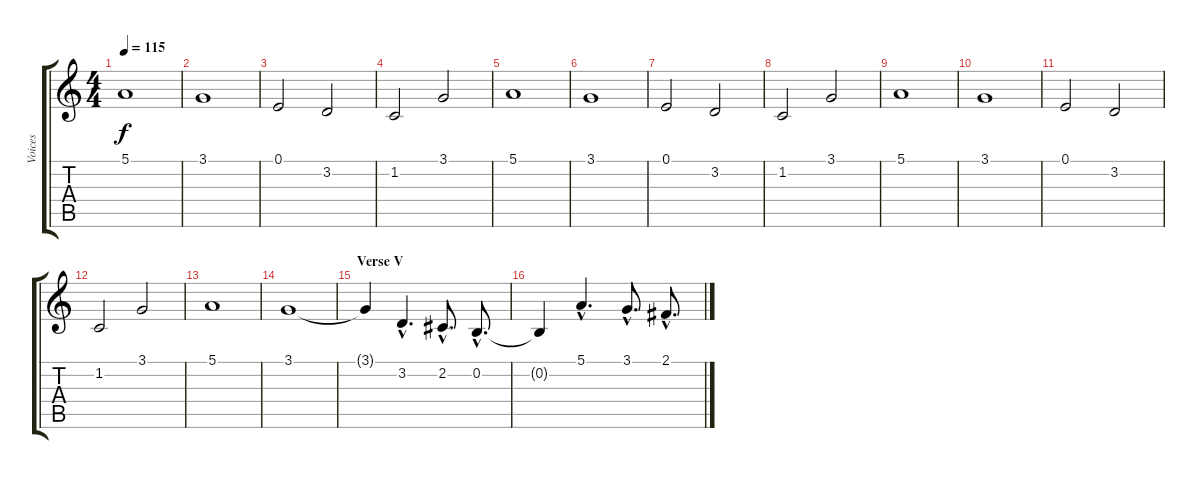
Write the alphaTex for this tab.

\track ("Voices" "Voices") {instrument choiraahs}
\staff {score tabs}
\tuning (E4 B3 G3 D3 A2 E2) {hide}
\ts (4 4)
\tempo 115
\clef g2
\ks c
5.1.1{dy f} |
3.1.1 |
0.1.2 3.2.2 |
1.2.2 3.1.2 |
5.1.1 |
3.1.1 |
0.1.2 3.2.2 |
1.2.2 3.1.2 |
5.1.1 |
3.1.1 |
0.1.2 3.2.2 |
1.2.2 3.1.2 |
5.1.1 |
3.1.1 |
\section ("" "Verse V")
3.1{t}.4 3.2{hac}.4{d} 2.2{hac}.8{d} 0.2{hac}.8{d} |
0.2{t}.4 5.1{hac}.4{d} 3.1{hac}.8{d} 2.1{hac}.8{d}
